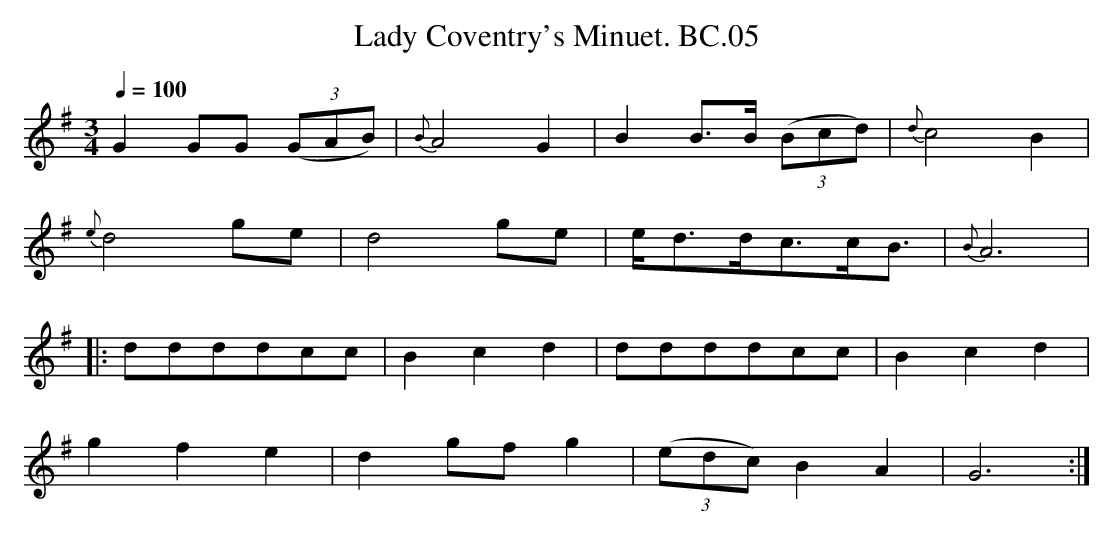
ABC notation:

X:1
T:Lady Coventry's Minuet. BC.05
M:3/4
L:1/8
Q:1/4=100
K:G
G2 GG ((3GAB)|{B} A4 G2|B2 B>B ((3Bcd)|{d}c4 B2|
{e}d4 ge|d4 ge|e<dd<cc<B|{B}A6|
|:ddddcc|B2 c2 d2|ddddcc|B2 c2 d2|
g2 f2 e2|d2 gf g2|((3edc) B2A2|G6:|
